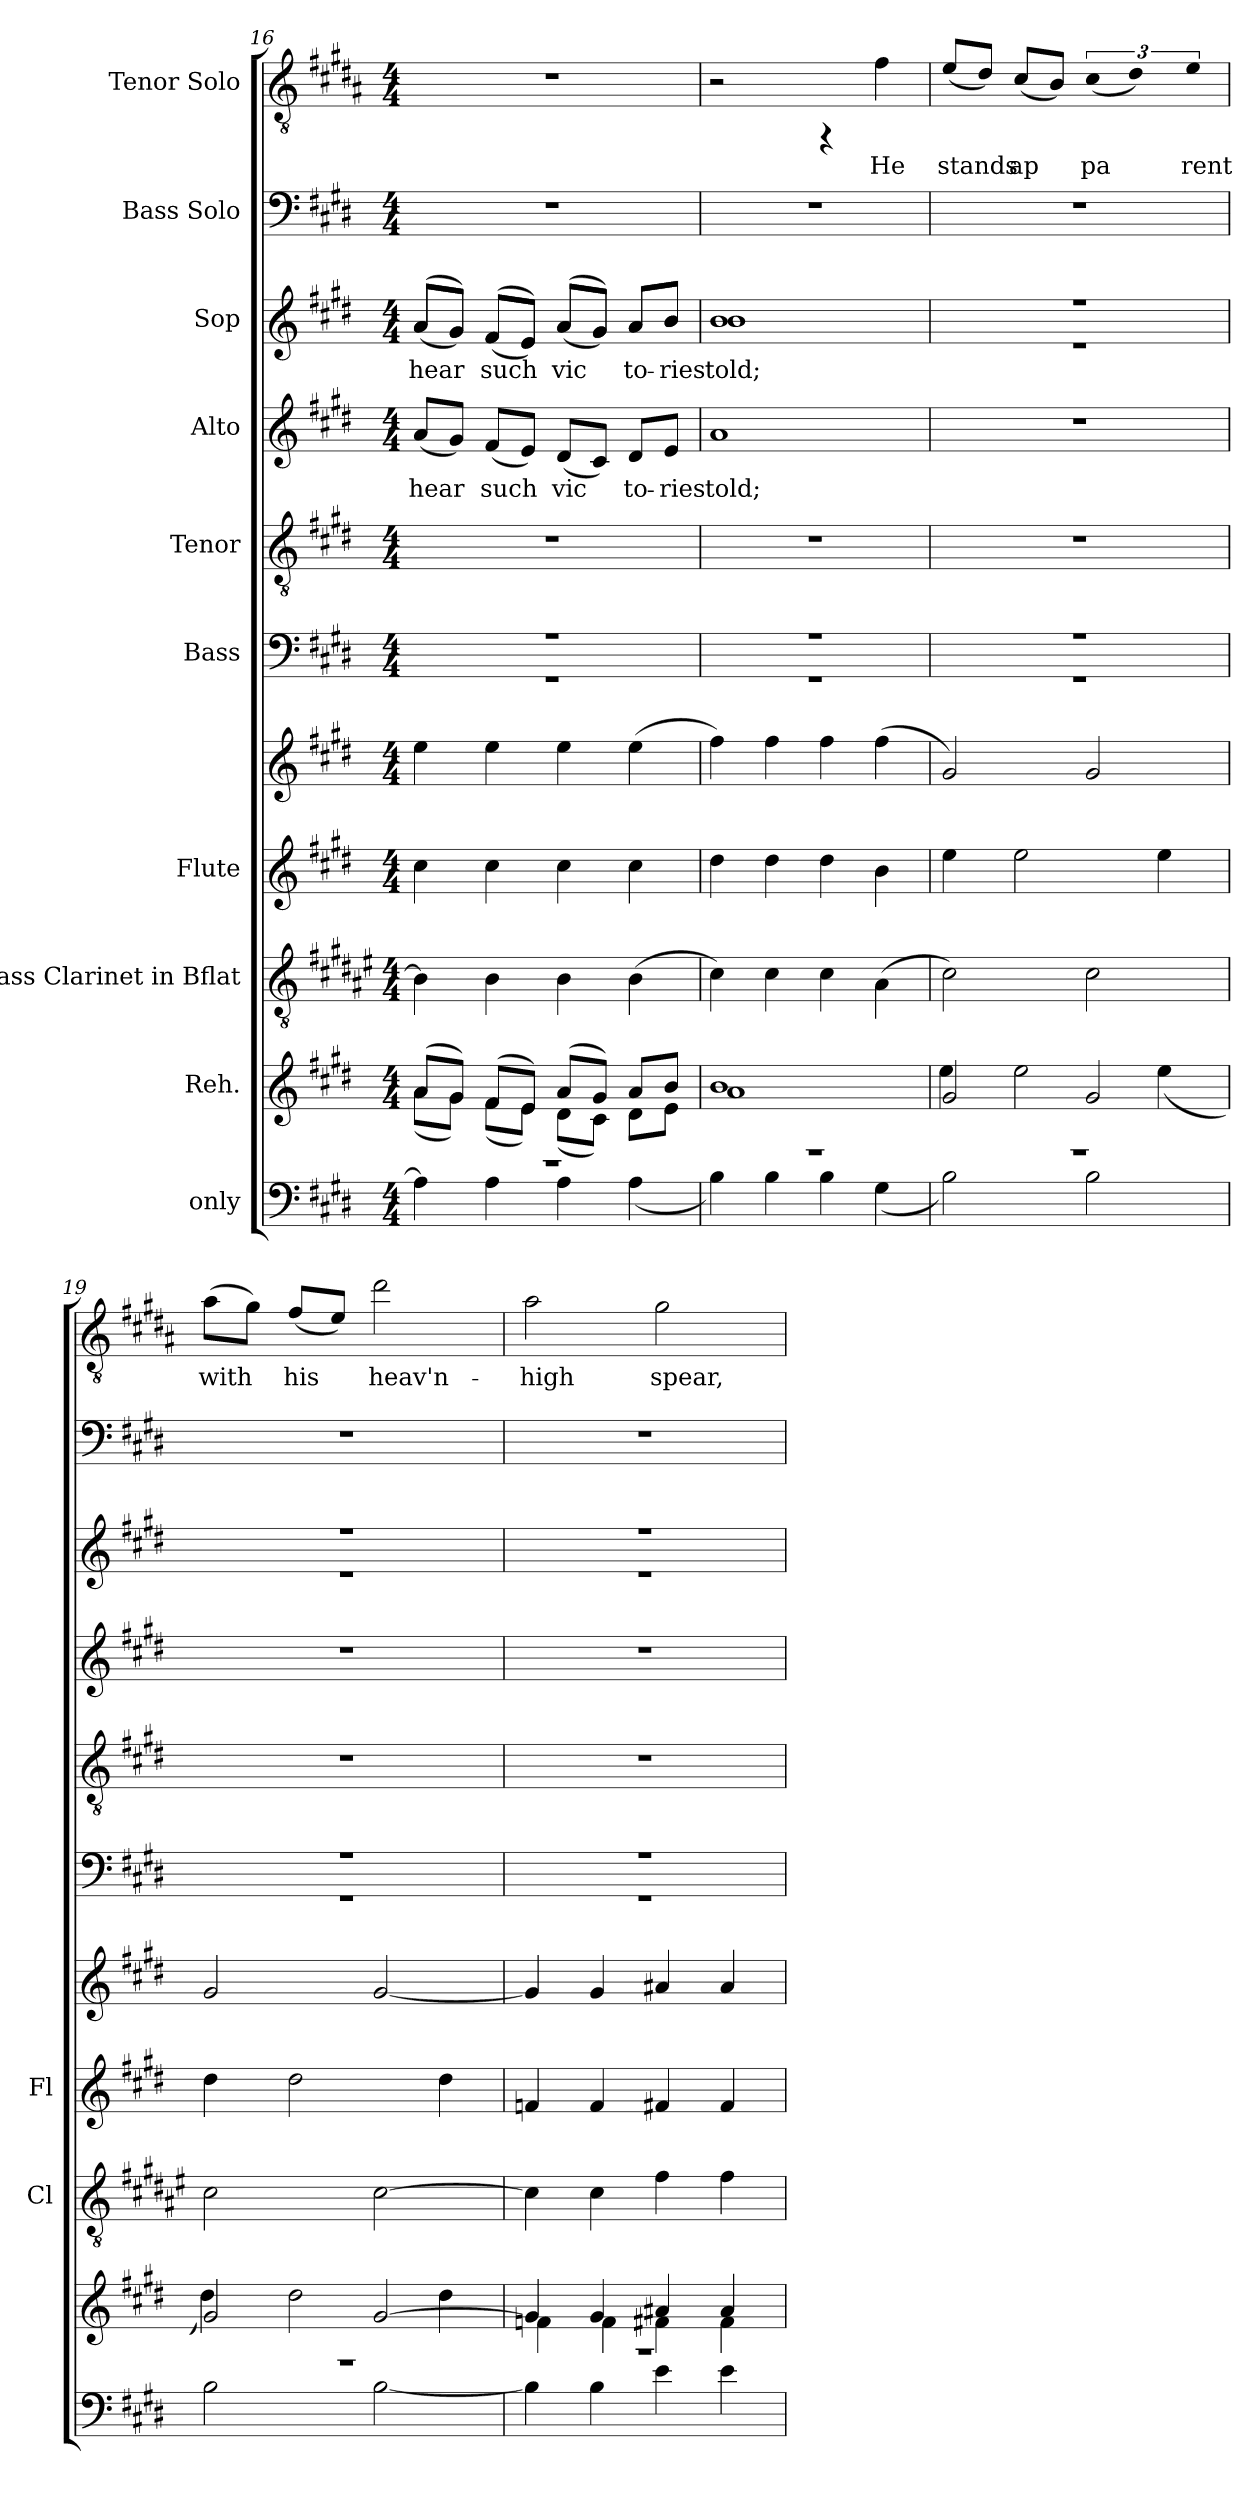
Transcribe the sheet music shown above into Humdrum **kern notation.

**kern	**kern	**kern	**kern	**kern	**kern	**kern	**kern	**text	**kern	**text	**kern	**kern	**text
*part10	*part9	*part8	*part7	*part7	*part6	*part5	*part4	*part4	*part3	*part3	*part2	*part1	*part1
*staff11	*staff10	*staff9	*staff8	*staff7	*staff6	*staff5	*staff4	*staff4	*staff3	*staff3	*staff2	*staff1	*staff1
*I"only	*I"Reh.	*I"Bass Clarinet in Bflat	*I"Flute	*	*I"Bass	*I"Tenor	*I"Alto	*	*I"Sop	*	*I"Bass Solo	*I"Tenor Solo	*
*	*	*I'Cl	*I'Fl	*	*	*	*	*	*	*	*	*	*
*clefF4	*clefG2	*clefGv2	*clefG2	*clefG2	*clefF4	*clefGv2	*clefG2	*	*clefG2	*	*clefF4	*clefGv2	*
*	*	*ITrd1c2	*	*	*	*	*	*	*	*	*	*ITrd4c7	*
*k[f#c#g#d#]	*k[f#c#g#d#]	*k[f#c#g#d#]	*k[f#c#g#d#]	*k[f#c#g#d#]	*k[f#c#g#d#]	*k[f#c#g#d#]	*k[f#c#g#d#]	*	*k[f#c#g#d#]	*	*k[f#c#g#d#]	*k[f#c#g#d#]	*
*E:	*E:	*E:	*E:	*E:	*E:	*E:	*E:	*	*E:	*	*E:	*E:	*
*M4/4	*M4/4	*M4/4	*M4/4	*M4/4	*M4/4	*M4/4	*M4/4	*	*M4/4	*	*M4/4	*M4/4	*
=16	=16	=16	=16	=16	=16	=16	=16	=16	=16	=16	=16	=16	=16
*^	*^	*	*	*	*^	*	*	*	*	*	*	*	*
!	!	!	!	!	!	!	!	!	!	!	!LO:LY:b:cj	!	!LO:LY:b:cj	!	!	!
*	*	*	*	*	*	*	*	*	*	*	*	*^	*	*	*	*
1r	4A\]	(>8a/L	(>8a\L	4A\]	4cc#\	4ee\	1r	1r	1r	(>8a/L	hear	(>8a/L	(>8a/L	hear	1r	1r	.
!	!	!	!	!	!	!	!	!	!	!	!LO:LY:b:cj	!	!	!LO:LY:b:cj	!	!	!
.	.	8g#/J)	8g#\J)	.	.	.	.	.	.	8g#/J)	.	8g#/J)	8g#/J)	.	.	.	.
!	!	!	!	!	!	!	!	!	!	!	!LO:LY:b:cj	!	!	!LO:LY:b:cj	!	!	!
.	4A\	(>8f#/L	(>8f#\L	4A\	4cc#\	4ee\	.	.	.	(>8f#/L	such	(>8f#/L	(>8f#/L	such	.	.	.
!	!	!	!	!	!	!	!	!	!	!	!LO:LY:b:cj	!	!	!LO:LY:b:cj	!	!	!
.	.	8e/J)	8e\J)	.	.	.	.	.	.	8e/J)	.	8e/J)	8e/J)	.	.	.	.
!	!	!	!	!	!	!	!	!	!	!	!LO:LY:b:cj	!	!	!LO:LY:b:cj	!	!	!
.	4A\	(>8a/L	(>8d#\L	4A\	4cc#\	4ee\	.	.	.	(>8d#/L	vic-	(>8a/L	(>8a/L	vic-	.	.	.
!	!	!	!	!	!	!	!	!	!	!	!LO:LY:b:cj	!	!	!LO:LY:b:cj	!	!	!
.	.	8g#/J)	8c#\J)	.	.	.	.	.	.	8c#/J)	-	8g#/J)	8g#/J)	-	.	.	.
!	!	!	!	!	!	!	!	!	!	!	!LO:LY:b:cj	!	!	!LO:LY:b:cj	!	!	!
.	(>4A\	8a/L	8d#\L	(>4A\	4cc#\	(>4ee\	.	.	.	8d#/L	to-	8a/L	8a/L	to-	.	.	.
!	!	!	!	!	!	!	!	!	!	!	!LO:LY:b:cj	!	!	!LO:LY:b:cj	!	!	!
.	.	8b/J	8e\J	.	.	.	.	.	.	8e/J	-ries	8b/J	8b/J	-ries	.	.	.
=17	=17	=17	=17	=17	=17	=17	=17	=17	=17	=17	=17	=17	=17	=17	=17	=17	=17
!	!	!	!	!	!	!	!	!	!	!	!LO:LY:b:cj	!	!	!LO:LY:b:cj	!	!	!
1r	4B\)	1b	1a	4B\)	4dd#\	4ff#\)	1r	1r	1r	1a	told;	1b	1b	told;	1r	2r	.
.	4B\	.	.	4B\	4dd#\	4ff#\	.	.	.	.	.	.	.	.	.	.	.
.	4B\	.	.	4B\	4dd#\	4ff#\	.	.	.	.	.	.	.	.	.	4rFF	.
!	!	!	!	!	!	!	!	!	!	!	!	!	!	!	!	!	!LO:LY:b:cj
.	(>4G#\	.	.	(>4G#\	4b\	(>4ff#\	.	.	.	.	.	.	.	.	.	4B\	He
=18	=18	=18	=18	=18	=18	=18	=18	=18	=18	=18	=18	=18	=18	=18	=18	=18	=18
!	!	!	!	!	!	!	!	!	!	!	!	!	!	!	!	!	!LO:LY:b:cj
1r	2B\)	2g#/	4ee\	2B\)	4ee\	2g#/)	1r	1r	1r	1r	.	1r	1r	.	1r	(>8A/L	stands
!	!	!	!	!	!	!	!	!	!	!	!	!	!	!	!	!	!LO:LY:b:cj
.	.	.	.	.	.	.	.	.	.	.	.	.	.	.	.	8G#/J)	.
!	!	!	!	!	!	!	!	!	!	!	!	!	!	!	!	!	!LO:LY:b:cj
.	.	.	2ee\	.	2ee\	.	.	.	.	.	.	.	.	.	.	(>8F#/L	ap-
!	!	!	!	!	!	!	!	!	!	!	!	!	!	!	!	!	!LO:LY:b:cj
.	.	.	.	.	.	.	.	.	.	.	.	.	.	.	.	8E/J)	-
!	!	!	!	!	!	!	!	!	!	!	!	!	!	!	!	!LO:N:vis=4	!LO:LY:b:cj
.	2B\	2g#/	.	2B\	.	2g#/	.	.	.	.	.	.	.	.	.	(>6F#/	pa-
!	!	!	!	!	!	!	!	!	!	!	!	!	!	!	!	!LO:N:vis=4	!LO:LY:b:cj
.	.	.	.	.	.	.	.	.	.	.	.	.	.	.	.	6G#/)	-
.	.	.	(>4ee\	.	4ee\	.	.	.	.	.	.	.	.	.	.	.	.
!	!	!	!	!	!	!	!	!	!	!	!	!	!	!	!	!LO:N:vis=4	!LO:LY:b:cj
.	.	.	.	.	.	.	.	.	.	.	.	.	.	.	.	6A/	rent
=19	=19	=19	=19	=19	=19	=19	=19	=19	=19	=19	=19	=19	=19	=19	=19	=19	=19
!	!	!	!	!	!	!	!	!	!	!	!	!	!	!	!	!	!LO:LY:b:cj
1r	2B\	2g#/	4dd#\)	2B\	4dd#\	2g#/	1r	1r	1r	1r	.	1r	1r	.	1r	(>8d#\L	with
!	!	!	!	!	!	!	!	!	!	!	!	!	!	!	!	!	!LO:LY:b:cj
.	.	.	.	.	.	.	.	.	.	.	.	.	.	.	.	8c#\J)	.
!	!	!	!	!	!	!	!	!	!	!	!	!	!	!	!	!	!LO:LY:b:cj
.	.	.	2dd#\	.	2dd#\	.	.	.	.	.	.	.	.	.	.	(>8B/L	his
!	!	!	!	!	!	!	!	!	!	!	!	!	!	!	!	!	!LO:LY:b:cj
.	.	.	.	.	.	.	.	.	.	.	.	.	.	.	.	8A/J)	.
!	!	!	!	!	!	!	!	!	!	!	!	!	!	!	!	!	!LO:LY:b:cj
.	[>2B\	[<2g#/	.	[>2B\	.	[<2g#/	.	.	.	.	.	.	.	.	.	2g#\	heav'n-
.	.	.	4dd#\	.	4dd#\	.	.	.	.	.	.	.	.	.	.	.	.
=20	=20	=20	=20	=20	=20	=20	=20	=20	=20	=20	=20	=20	=20	=20	=20	=20	=20
!	!	!	!	!	!	!	!	!	!	!	!	!	!	!	!	!	!LO:LY:b:cj
1r	4B\]	4g#/]	4fn\	4B\]	4fn/	4g#/]	1r	1r	1r	1r	.	1r	1r	.	1r	2d#\	-high
.	4B\	4g#/	4f\	4B\	4f/	4g#/	.	.	.	.	.	.	.	.	.	.	.
!	!	!	!	!	!	!	!	!	!	!	!	!	!	!	!	!	!LO:LY:b:cj
.	4e\	4a#X/	4f#X\	4e\	4f#X/	4a#X/	.	.	.	.	.	.	.	.	.	2c#\	spear,
.	4e\	4a#/	4f#\	4e\	4f#/	4a#/	.	.	.	.	.	.	.	.	.	.	.
*v	*v	*	*	*	*	*	*v	*v	*	*	*	*v	*v	*	*	*	*
*	*v	*v	*	*	*	*	*	*	*	*	*	*	*	*
=	=	=	=	=	=	=	=	=	=	=	=	=	=
*-	*-	*-	*-	*-	*-	*-	*-	*-	*-	*-	*-	*-	*-
